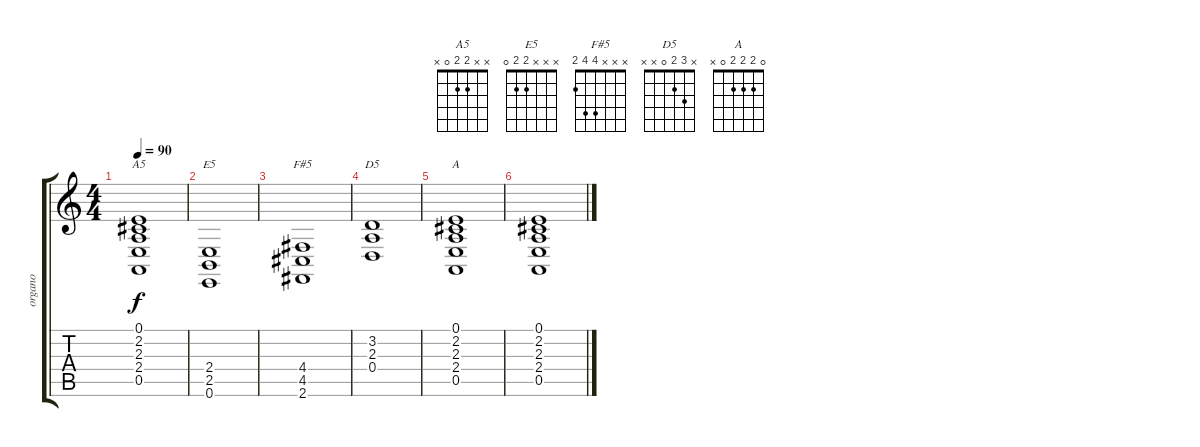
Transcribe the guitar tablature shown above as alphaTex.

\track ("organo" "organo") {instrument synthstrings1}
\staff {score tabs}
\tuning (E4 B3 G3 D3 A2 E2) {hide}
\chord ("A5" x x 2 2 0 x)
\chord ("E5" x x x 2 2 0)
\chord ("F#5" x x x 4 4 2)
\chord ("D5" x 3 2 0 x x)
\chord ("A" 0 2 2 2 0 x)
\ts (4 4)
\tempo 90
\clef g2
\ks c
(0.1 2.2 2.3 2.4 0.5).1{ch "A5" dy f} |
(2.4 2.5 0.6).1{ch "E5"} |
(4.4 4.5 2.6).1{ch "F#5"} |
(3.2 2.3 0.4).1{ch "D5"} |
(0.1 2.2 2.3 2.4 0.5).1{ch "A"} |
(0.1 2.2 2.3 2.4 0.5).1
